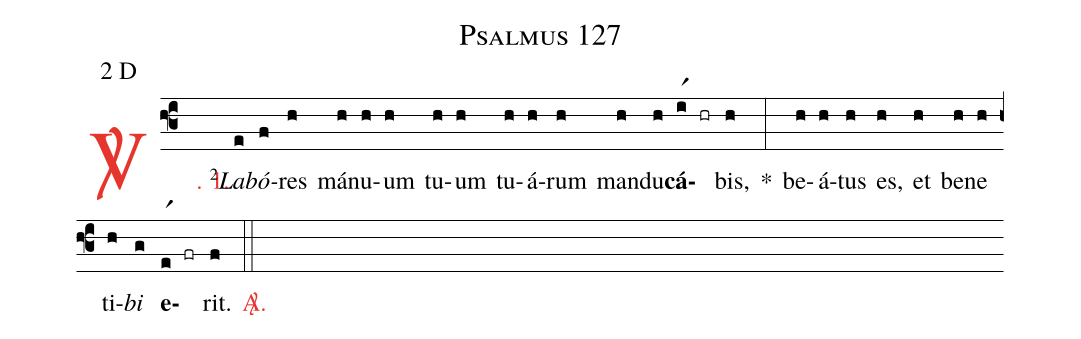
name: Psalmus 127;
mode: 2;
mode-differentia: D;
%%
(f3)

<c><sp>V/</sp>. 1.</c>() <v>\VSup{2}</v><i>La</i>(e)<i>bó</i>(f)res(h) má(h)nu(h)um(h) tu(h)um(h) tu(h)á(h)rum(h) man(h)du(h)<b>cá</b>(ir1)(hr)bis,(h) *(:) be(h)á(h)tus(h) es,(h) et(h) be(h)ne(h) ti(h)<i>bi</i>(g) <b>e</b>(er1)(fr)rit.(f)

<c><sp>A/</sp>.</c>(::)
